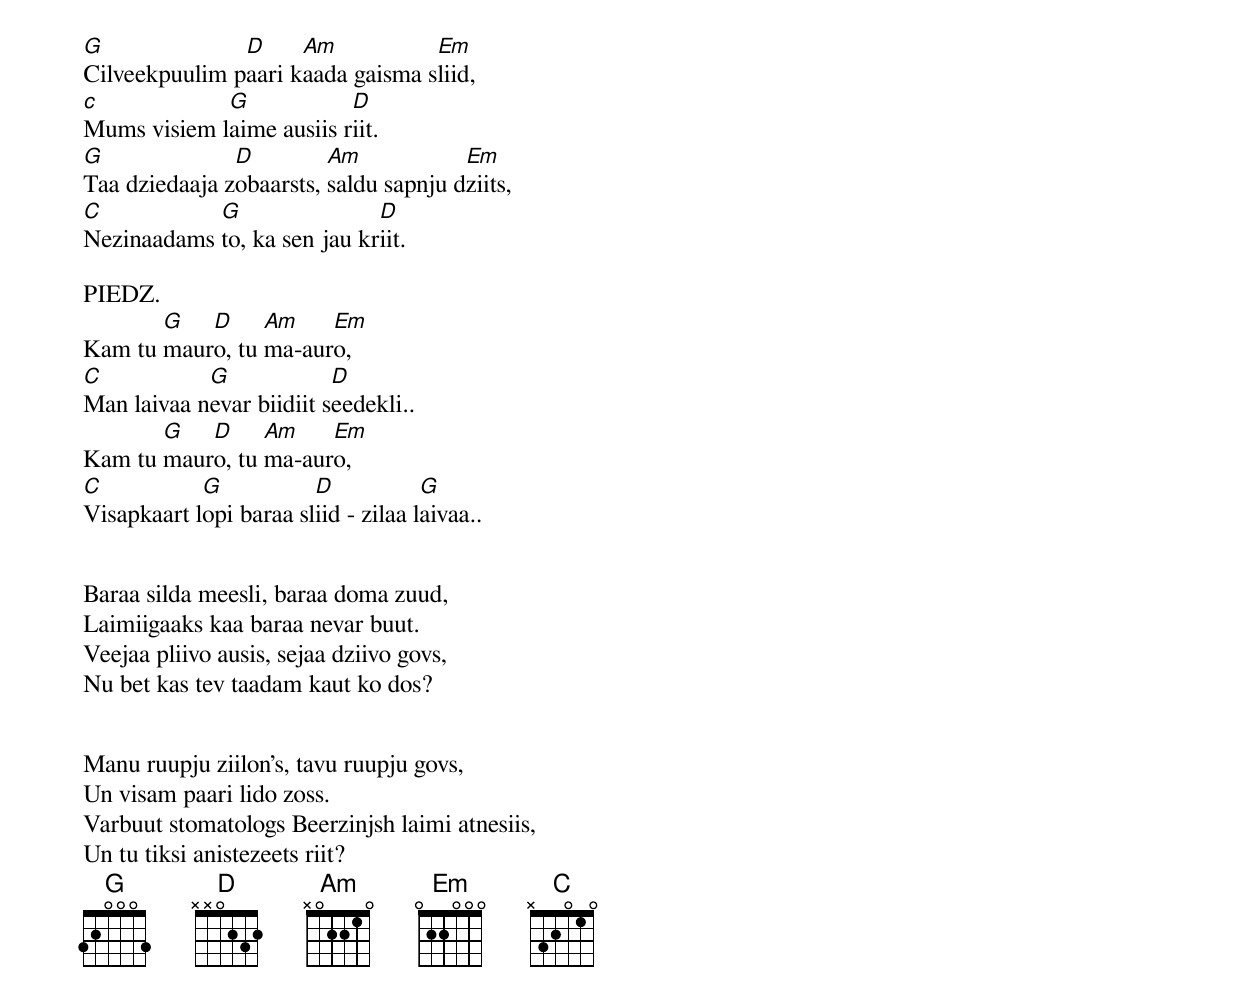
G              D     Am           Em
Cilveekpuulim paari kaada gaisma sliid,
c            G            D
Mums visiem laime ausiis riit.
G              D         Am            Em
Taa dziedaaja zobaarsts, saldu sapnju dziits,
C           G                D
Nezinaadams to, ka sen jau kriit.

PIEDZ.
       G   D     Am    Em
Kam tu mauro, tu ma-auro,
C           G             D
Man laivaa nevar biidiit seedekli..
       G   D     Am    Em
Kam tu mauro, tu ma-auro,
C           G           D            G
Visapkaart lopi baraa sliid - zilaa laivaa..


Baraa silda meesli, baraa doma zuud,
Laimiigaaks kaa baraa nevar buut.
Veejaa pliivo ausis, sejaa dziivo govs,
Nu bet kas tev taadam kaut ko dos?


Manu ruupju ziilon's, tavu ruupju govs,
Un visam paari lido zoss.
Varbuut stomatologs Beerzinjsh laimi atnesiis,
Un tu tiksi anistezeets riit?
